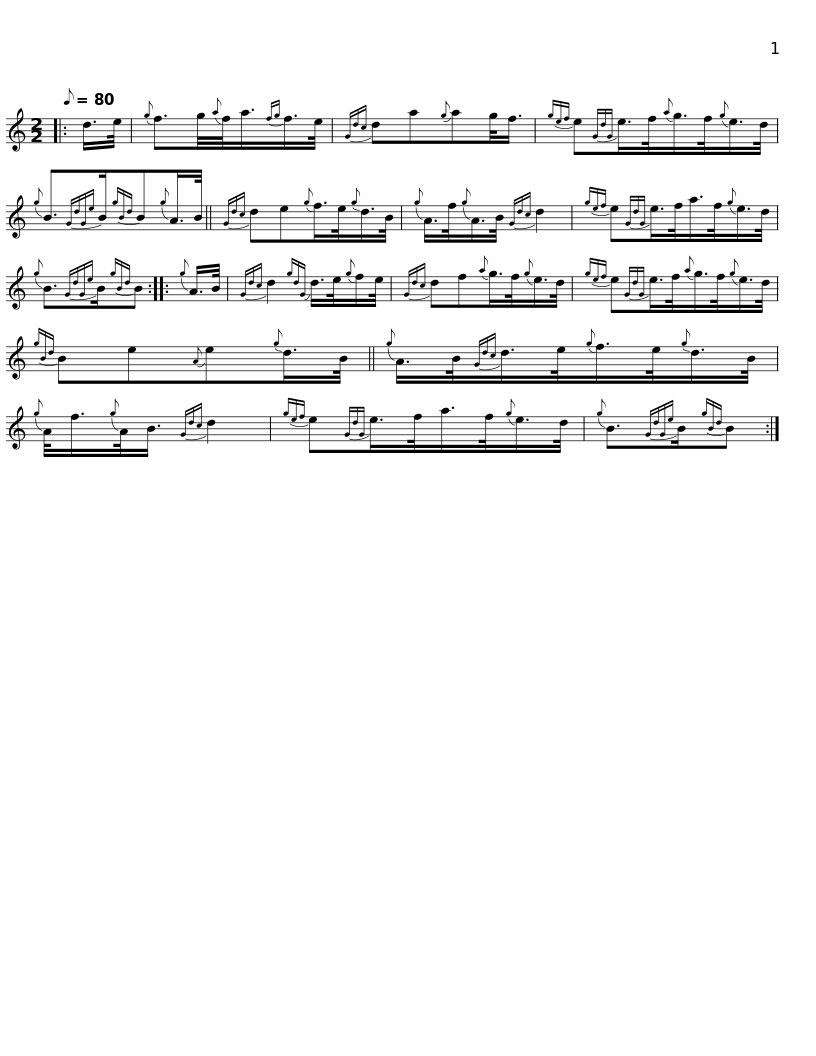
X:1
L:1/8
Q:1/8=80
M:2/2
I:linebreak $
K:C
V:1 treble
V:1
|: d/>e/ |{g} f3/2g/4{a}f/<a/{fg}f/>e/ |{Gdc} da{g}ag/<f/ |{gef} e{GdG}e/>f/{a}g/>f/{g}e/>d/ |${g} B3/2{GdGe}B/{gBd}B{g}A/>B/ || %5
{Gdc} de{g}f/>e/{g}d/>B/ |{g} A/>f/{g}A/>B/{Gdc} d2 |{gef} e{GdG}e/>f/a/>f/{g}e/>d/ |${g} B3/2{GdGe}B/{gBd}B ::{g} A/>B/ | %10
{Gdc} d2{gdG} d/>e/{g}f/e/4 |{Gdc} df{a}g/>f/{g}e/>d/ |{gef} e{GdG}e/>f/{a}g/>f/{g}e/>d/ |${gBd} Be{A}e{g}d/>B/ ||{g} A/>B/{Gdc}d/>e/{g}f/>e/{g}d/>B/ | %15
{g} A/<f/{g}A/<B/{Gdc} d2 |{gef} e{GdG}e/>f/a/>f/{g}e/>d/ |${g} B3/2{GdGe}B/{gBd}B :| %18
